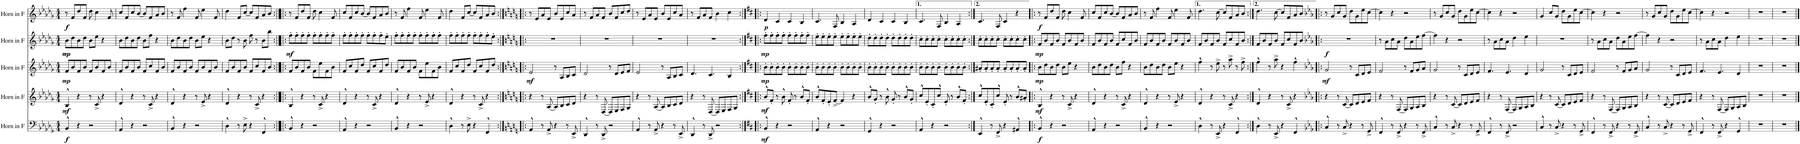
**kern	**dynam	**kern	**dynam	**kern	**dynam	**kern	**dynam	**kern	**dynam
*part5	*part5	*part4	*part4	*part3	*part3	*part2	*part2	*part1	*part1
*staff5	*staff5	*staff4	*staff4	*staff3	*staff3	*staff2	*staff2	*staff1	*staff1
*I"Horn in F	*	*I"Horn in F	*	*I"Horn in F	*	*I"Horn in F	*	*I"Horn in F	*
*clefF4	*	*clefG2	*	*clefG2	*	*clefG2	*	*clefG2	*
*Trd4c7	*	*Trd4c7	*	*Trd4c7	*	*Trd4c7	*	*Trd4c7	*
*k[b-e-a-d-g-]	*	*k[b-e-a-d-g-]	*	*k[b-e-a-d-g-]	*	*k[b-e-a-d-g-]	*	*k[b-e-a-d-g-]	*
*M4/4	*	*M4/4	*	*M4/4	*	*M4/4	*	*M4/4	*
=1	=1	=1	=1	=1	=1	=1	=1	=1	=1
!	!LO:DY:b	!	!LO:DY:b	!	!LO:DY:b	!	!LO:DY:b	!	!
!	!	!	!	!	!	!	!LO:DY:n=1:b	!	!LO:DY:b
4BB-^^/	f	4B-^^/	mf	8f/L	mp	8b-\L	mp mp	8r	f
.	.	.	.	8b-/	.	8dd-\	.	8f/L	.
4r	.	4r	.	8f/	.	8b-\	.	8dd-/	.
.	.	.	.	8b-/J	.	8dd-\J	.	8f/J	.
2r	.	8r	.	8f/L	.	8b-\L	.	8dd-\	.
.	.	8c^/	.	8b-/	.	8ee-\J	.	4cc\	.
.	.	4r	.	8f/	.	4r	.	.	.
.	.	.	.	8b-/J	.	.	.	8f/	.
=2	=2	=2	=2	=2	=2	=2	=2	=2	=2
4AA-^^/	.	4d-^^/	.	8f/L	.	8b-\L	.	8cc/L	.
.	.	.	.	8b-/	.	8dd-\	.	8f/	.
4r	.	4r	.	8f/	.	8b-\	.	8cc/	.
.	.	.	.	8b-/J	.	8dd-\J	.	[8b-/J	.
2r	.	8r	.	8f/L	.	8b-\L	.	8b-/L]	.
.	.	8c^/	.	8cc/	.	8ff\J	.	8f/	.
.	.	4r	.	8f/	.	4r	.	8a-/	.
.	.	.	.	8b-/J	.	.	.	8b-/J	.
=3	=3	=3	=3	=3	=3	=3	=3	=3	=3
4BB-^^/	.	4d-^^/	.	8f/L	.	8b-\L	.	8r	.
.	.	.	.	8b-/	.	8dd-\	.	8f/	.
4r	.	4r	.	8f/	.	8b-\	.	4ff\	.
.	.	.	.	8b-/J	.	8dd-\J	.	.	.
2r	.	8r	.	8f/L	.	8b-\L	.	8f/	.
.	.	8e-^/	.	8b-/	.	8ee-\J	.	4ee-\	.
.	.	4r	.	8f/	.	4r	.	.	.
.	.	.	.	8b-/J	.	.	.	8f/	.
=4	=4	=4	=4	=4	=4	=4	=4	=4	=4
4D-^^\	.	4d-^^/	.	8f/L	.	8b-\L	.	4dd-\	.
.	.	.	.	8b-/	.	8dd-\J	.	.	.
8r	.	4r	.	8f/	.	8r	.	8f/L	.
8E-^\	.	.	.	8b-/J	.	8b-\	.	[8cc/J	.
4r	.	8r	.	8f/L	.	8ff\	.	8cc/L]	.
.	.	8c^/	.	8cc/	.	8r	.	8f/	.
4FF^^/	.	4r	.	8f/	.	8b-\L	.	8a-/	.
.	.	.	.	8b-/J	.	8bb-\J	.	8b-/J	.
=5:|!|:	=5:|!|:	=5:|!|:	=5:|!|:	=5:|!|:	=5:|!|:	=5:|!|:	=5:|!|:	=5:|!|:	=5:|!|:
!	!	!	!	!	!	!	!LO:DY:b	!	!
4BB-^^/	.	4B-^^/	.	8f/L	.	8ff'\L	mf	8r	.
.	.	.	.	8b-/	.	8ff'\	.	8f/L	.
4r	.	4r	.	8f/	.	8ff'\	.	8dd-/	.
.	.	.	.	8b-/J	.	8ff'\J	.	8f/J	.
2r	.	8r	.	8f\L	.	8ff'\L	.	8dd-\	.
.	.	8c^/	.	8ee-\	.	8ff'\	.	4cc\	.
.	.	4r	.	8f\	.	8ff'\	.	.	.
.	.	.	.	8b-\J	.	8ff'\J	.	8f/	.
=6	=6	=6	=6	=6	=6	=6	=6	=6	=6
4AA-^^/	.	4d-^^/	.	8f/L	.	8ff'\L	.	8cc/L	.
.	.	.	.	8cc/	.	8ff'\	.	8f/	.
4r	.	4r	.	8f/	.	8ff'\	.	8cc/	.
.	.	.	.	8dd-/J	.	8ff'\J	.	[8b-/J	.
2r	.	8r	.	8f/L	.	8ff'\L	.	8b-/L]	.
.	.	8c^/	.	8cc/	.	8ff'\	.	8f/	.
.	.	4r	.	8f/	.	8ff'\	.	8a-/	.
.	.	.	.	8dd-/J	.	8ee-'\J	.	8b-/J	.
=7	=7	=7	=7	=7	=7	=7	=7	=7	=7
4BB-^^/	.	4d-^^/	.	8f/L	.	8ff'\L	.	8r	.
.	.	.	.	8b-/	.	8ff'\	.	8f/	.
4r	.	4r	.	8f/	.	8ff'\	.	4ff\	.
.	.	.	.	8b-/J	.	8ff'\J	.	.	.
2r	.	8r	.	8f\L	.	8ff'\L	.	8f/	.
.	.	8e-^/	.	8ee-\	.	8ff'\	.	4ee-\	.
.	.	4r	.	8f\	.	8ff'\	.	.	.
.	.	.	.	8b-\J	.	8ff'\J	.	8f/	.
=8	=8	=8	=8	=8	=8	=8	=8	=8	=8
4D-^^\	.	4d-^^/	.	8f/L	.	8ff'\L	.	4dd-\	.
.	.	.	.	8cc/	.	8ff'\	.	.	.
8r	.	4r	.	8f/	.	8ff'\	.	8f/L	.
8E-^\	.	.	.	8dd-/J	.	8ff'\J	.	[8cc/J	.
4r	.	8r	.	8f/L	.	8ff'\L	.	8cc/L]	.
.	.	8c^/	.	8cc/	.	8ff'\	.	8f/	.
4FF^^/	.	4r	.	8f/	.	8ff'\	.	8a-/	.
.	.	.	.	8dd-/J	.	8ee-'\J	.	8b-/J	.
=9:|!|:	=9:|!|:	=9:|!|:	=9:|!|:	=9:|!|:	=9:|!|:	=9:|!|:	=9:|!|:	=9:|!|:	=9:|!|:
*k[]	*	*k[]	*	*k[]	*	*k[]	*	*k[]	*
!	!	!	!	!	!LO:DY:b	!	!	!	!
4AA^^/	.	4r	.	2e/	mf	1r	.	8r	.
.	.	.	.	.	.	.	.	8e/L	.
8r	.	8r	.	.	.	.	.	8a/	.
8AA^/	.	[8A/	.	.	.	.	.	8e/J	.
4r	.	8A/L]	.	8r	.	.	.	8b/L	.
.	.	8B/	.	8A/L	.	.	.	8e/	.
8r	.	8c/	.	8B/	.	.	.	8cc/	.
8EE^/	.	8d/J	.	8c/J	.	.	.	8a/J	.
=10	=10	=10	=10	=10	=10	=10	=10	=10	=10
4DD^^/	.	4r	.	2d/	.	1r	.	8r	.
.	.	.	.	.	.	.	.	8f/L	.
8r	.	8r	.	.	.	.	.	8a/	.
8DD^/	.	[8D/	.	.	.	.	.	8f/J	.
2r	.	8D/L]	.	8r	.	.	.	8b/L	.
.	.	8E/	.	8d/L	.	.	.	8f/	.
.	.	8F/	.	8e/	.	.	.	8cc/	.
.	.	8G/J	.	8f/J	.	.	.	8dd/J	.
=11	=11	=11	=11	=11	=11	=11	=11	=11	=11
4AA^^/	.	4r	.	2e/	.	1r	.	8r	.
.	.	.	.	.	.	.	.	8e/L	.
8r	.	8r	.	.	.	.	.	8a/	.
8AA^/	.	[8A/	.	.	.	.	.	8e/J	.
4r	.	8A/L]	.	8r	.	.	.	8b/L	.
.	.	8B/	.	8A/L	.	.	.	8e/	.
8r	.	8c/	.	8B/	.	.	.	8cc/	.
8EE^/	.	8d/J	.	8c/J	.	.	.	8a/J	.
=12	=12	=12	=12	=12	=12	=12	=12	=12	=12
4DD^^/	.	4r	.	4.d/	.	1r	.	8r	.
.	.	.	.	.	.	.	.	8f/L	.
8r	.	8r	.	.	.	.	.	8a/	.
8DD^/	.	[8D/	.	4.c/	.	.	.	8f/J	.
2r	.	8D/L]	.	.	.	.	.	4b\	.
.	.	8E/	.	.	.	.	.	.	.
.	.	8F/	.	4B/	.	.	.	4cc\	.
.	.	8G/J	.	.	.	.	.	.	.
=13:|!|:	=13:|!|:	=13:|!|:	=13:|!|:	=13:|!|:	=13:|!|:	=13:|!|:	=13:|!|:	=13:|!|:	=13:|!|:
*k[f#c#]	*	*k[f#c#]	*	*k[f#c#]	*	*k[f#c#]	*	*k[f#c#]	*
!	!LO:DY:b	!	!LO:DY:b	!	!LO:DY:b	!	!LO:DY:b	!	!LO:DY:b
4BB^^/	mf	8b^^/L	mf	8b'\L	mp	8ff#'\L	mp	4d/	p
.	.	8f#'/J	.	8b'\	.	8ff#'\	.	.	.
4r	.	8r	.	8b'\	.	8ff#'\	.	4c#/	.
.	.	8b^^\	.	8b'\J	.	8ff#'\J	.	.	.
2r	.	8f#'/	.	8b'\L	.	8ff#'\L	.	4c#/	.
.	.	8r	.	8b'\	.	8ff#'\	.	.	.
.	.	8b^^/L	.	8b'\	.	8ff#'\	.	4B/	.
.	.	8f#'/J	.	8b'\J	.	8ff#'\J	.	.	.
=14	=14	=14	=14	=14	=14	=14	=14	=14	=14
4AA^^/	.	8b^^/L	.	8b'\L	.	8ee'\L	.	4.c#/	.
.	.	8f#'/	.	8b'\	.	8ee'\	.	.	.
4r	.	8e'/	.	8b'\	.	8ee'\	.	.	.
.	.	[8f#^/J	.	8b'\J	.	8ee'\J	.	8F#/	.
2r	.	4f#/]	.	8b'\L	.	8ee'\L	.	4B/	.
.	.	.	.	8b'\	.	8ee'\	.	.	.
.	.	4r	.	8b'\	.	8ee'\	.	4A/	.
.	.	.	.	8b'\J	.	8ee'\J	.	.	.
=15	=15	=15	=15	=15	=15	=15	=15	=15	=15
4GG^^/	.	8b^^/L	.	8b'\L	.	8dd'\L	.	4d/	.
.	.	8g'/J	.	8b'\	.	8dd'\	.	.	.
4r	.	8r	.	8b'\	.	8dd'\	.	4c#/	.
.	.	8b^^\	.	8b'\J	.	8dd'\J	.	.	.
2r	.	8g'/	.	8b'\L	.	8dd'\L	.	4c#/	.
.	.	8r	.	8b'\	.	8dd'\	.	.	.
.	.	8b^^/L	.	8b'\	.	8dd'\	.	4B/	.
.	.	8g'/J	.	8b'\J	.	8dd'\J	.	.	.
=16	=16	=16	=16	=16	=16	=16	=16	=16	=16
4AA^^/	.	8cc#^^/L	.	8b'\L	.	8cc#'\L	.	4.c#/	.
.	.	8e'/	.	8b'\	.	8cc#'\	.	.	.
4r	.	8c#'/	.	8b'\	.	8cc#'\	.	.	.
.	.	8cc#^^/J	.	8b'\J	.	8cc#'\J	.	8F#/	.
2r	.	8e'/	.	8b'\L	.	8cc#'\L	.	4B/	.
.	.	8r	.	8b'\	.	8cc#'\	.	.	.
.	.	8b^^/L	.	8b'\	.	8cc#'\	.	4A/	.
.	.	8f#'/J	.	8b'\J	.	8cc#'\J	.	.	.
=17:|!	=17:|!	=17:|!	=17:|!	=17:|!	=17:|!	=17:|!	=17:|!	=17:|!	=17:|!
4EE^^/	.	8cc#^^/L	.	8a#X'/L	.	8cc#'\L	.	4.c#/	.
.	.	8e'/	.	8a#'/	.	8cc#'\	.	.	.
8r	.	8c#'/	.	8a#'/	.	8cc#'\	.	.	.
8FF#^/	.	8cc#^^/J	.	8a#'/J	.	8cc#'\J	.	8F#/	.
4r	.	8e'/	.	8a#'/L	.	8cc#'\L	.	4c#/	.
.	.	8r	.	8a#'/	.	8cc#'\	.	.	.
4AA#X^^/	.	8b^^/L	.	8a#'/	.	8cc#'\	.	4r	.
.	.	8a#X'/J	.	8a#'/J	.	8cc#'\J	.	.	.
=18!|:	=18!|:	=18!|:	=18!|:	=18!|:	=18!|:	=18!|:	=18!|:	=18!|:	=18!|:
!	!LO:DY:b	!	!LO:DY:b	!	!LO:DY:b	!	!LO:DY:b	!	!LO:DY:b
4BB^^/	f	4B^^/	mf	8b\L	mp	8f#/L	mp	8r	f
.	.	.	.	8dd\	.	8b/	.	8f#/L	.
4r	.	4r	.	8b\	.	8f#/	.	8dd/	.
.	.	.	.	8dd\J	.	8b/J	.	8f#/J	.
2r	.	8r	.	8b\L	.	8f#/L	.	8dd\	.
.	.	8c#^/	.	8ee\J	.	8b/	.	4cc#\	.
.	.	4r	.	4r	.	8f#/	.	.	.
.	.	.	.	.	.	8b/J	.	8f#/	.
=19	=19	=19	=19	=19	=19	=19	=19	=19	=19
4AA^^/	.	4d^^/	.	8b\L	.	8f#/L	.	8cc#/L	.
.	.	.	.	8dd\	.	8b/	.	8f#/	.
4r	.	4r	.	8b\	.	8f#/	.	8cc#/	.
.	.	.	.	8dd\J	.	8b/J	.	[8b/J	.
2r	.	8r	.	8b\L	.	8f#/L	.	8b/L]	.
.	.	8c#^/	.	8ff#\J	.	8cc#/	.	8f#/	.
.	.	4r	.	4r	.	8f#/	.	8a/	.
.	.	.	.	.	.	8b/J	.	8b/J	.
=20	=20	=20	=20	=20	=20	=20	=20	=20	=20
4BB^^/	.	4d^^/	.	8b\L	.	8f#/L	.	8r	.
.	.	.	.	8dd\	.	8b/	.	8f#/	.
4r	.	4r	.	8b\	.	8f#/	.	4ff#\	.
.	.	.	.	8dd\J	.	8b/J	.	.	.
2r	.	8r	.	8b\L	.	8f#/L	.	8f#/	.
.	.	8e^/	.	8ee\J	.	8b/	.	4ee\	.
.	.	4r	.	4r	.	8f#/	.	.	.
.	.	.	.	.	.	8b/J	.	8f#/	.
=21	=21	=21	=21	=21	=21	=21	=21	=21	=21
4D^^\	.	4d^^/	.	4ff#^^\	.	8f#/L	.	4.dd\	.
.	.	.	.	.	.	8b/	.	.	.
8r	.	4r	.	8r	.	8f#/	.	.	.
8EE^/	.	.	.	8ee^\	.	8b/J	.	[8cc#\	.
4r	.	8r	.	8r	.	8f#/L	.	8cc#/L]	.
.	.	8c#^/	.	8aa^\	.	8cc#/	.	8f#/	.
4FF#^^/	.	4r	.	8r	.	8f#/	.	8a/	.
.	.	.	.	8ff#^\	.	8b/J	.	8b/J	.
=22:|!	=22:|!	=22:|!	=22:|!	=22:|!	=22:|!	=22:|!	=22:|!	=22:|!	=22:|!
4D^^\	.	4d^^/	.	4ff#^^\	.	8f#/L	.	4.dd\	.
.	.	.	.	.	.	8b/	.	.	.
8r	.	4r	.	8r	.	8f#/	.	.	.
8EE^/	.	.	.	8aa^\	.	8b/J	.	[8cc#\	.
4r	.	8r	.	4r	.	8f#/L	.	8cc#/L]	.
.	.	8c#^/	.	.	.	8cc#/	.	8f#/	.
4FF#^^/	.	4r	.	4ff#^^\	.	8f#/	.	8a/	.
.	.	.	.	.	.	8b/J	.	8b/J	.
=23!|:	=23!|:	=23!|:	=23!|:	=23!|:	=23!|:	=23!|:	=23!|:	=23!|:	=23!|:
*k[b-e-a-]	*	*k[b-e-a-]	*	*k[b-e-a-]	*	*k[b-e-a-]	*	*k[b-e-a-]	*
!	!	!	!	!	!LO:DY:b	!	!LO:DY:b	!	!
4C^^/	.	4r	.	2g/	mf	1r	f	8r	.
.	.	.	.	.	.	.	.	8g/L	.
8r	.	8r	.	.	.	.	.	8cc/	.
8C^/	.	[8c/	.	.	.	.	.	8g/J	.
4r	.	8c/L]	.	8r	.	.	.	8dd\L	.
.	.	8d/	.	8c/L	.	.	.	8g\	.
8r	.	8e-/	.	8d/	.	.	.	8ee-\	.
8GG^/	.	8f/J	.	8e-/J	.	.	.	[8cc\J	.
=24	=24	=24	=24	=24	=24	=24	=24	=24	=24
4FF^^/	.	4r	.	2f/	.	8r	.	4cc\]	.
.	.	.	.	.	.	8a-\L	.	.	.
8r	.	8r	.	.	.	8cc\	.	4r	.
8FF^/	.	[8F/	.	.	.	8a-\J	.	.	.
4r	.	8F/L]	.	8r	.	8dd\L	.	2r	.
.	.	8G/	.	8f/L	.	8a-\	.	.	.
8r	.	8A-/	.	8g/	.	8ee-\	.	.	.
8FF^/	.	8B-/J	.	8a-/J	.	[8ff\J	.	.	.
=25	=25	=25	=25	=25	=25	=25	=25	=25	=25
4C^^/	.	4r	.	2g/	.	4ff\]	.	8r	.
.	.	.	.	.	.	.	.	8g/L	.
8r	.	8r	.	.	.	4r	.	8cc/	.
8C^/	.	[8c/	.	.	.	.	.	8g/J	.
4r	.	8c/L]	.	8r	.	2r	.	8dd\L	.
.	.	8d/	.	8c/L	.	.	.	8g\	.
8r	.	8e-/	.	8d/	.	.	.	8ee-\	.
8GG^/	.	8f/J	.	8e-/J	.	.	.	[8cc\J	.
=26	=26	=26	=26	=26	=26	=26	=26	=26	=26
4FF^^/	.	4r	.	4.f/	.	8r	.	4cc\]	.
.	.	.	.	.	.	8a-\L	.	.	.
8r	.	8r	.	.	.	8cc\	.	4r	.
8FF^/	.	[8F/	.	4.e-/	.	8a-\J	.	.	.
2r	.	8F/L]	.	.	.	4dd\	.	2r	.
.	.	8G/	.	.	.	.	.	.	.
.	.	8A-/	.	4d/	.	4ee-\	.	.	.
.	.	8B-/J	.	.	.	.	.	.	.
=27	=27	=27	=27	=27	=27	=27	=27	=27	=27
4C^^/	.	4r	.	2g/	.	1r	.	4g/	.
8r	.	8r	.	.	.	.	.	8cc/L	.
8C^/	.	[8c/	.	.	.	.	.	8g/J	.
4r	.	8c/L]	.	8r	.	.	.	8dd\L	.
.	.	8d/	.	8c/L	.	.	.	8g\	.
8r	.	8e-/	.	8d/	.	.	.	8ee-\	.
8GG^/	.	8f/J	.	8e-/J	.	.	.	[8cc\J	.
=28	=28	=28	=28	=28	=28	=28	=28	=28	=28
4FF^^/	.	4r	.	2f/	.	8r	.	4cc\]	.
.	.	.	.	.	.	8a-\L	.	.	.
8r	.	8r	.	.	.	8cc\	.	4r	.
8FF^/	.	[8F/	.	.	.	8a-\J	.	.	.
4r	.	8F/L]	.	8r	.	8dd\L	.	2r	.
.	.	8G/	.	8f/L	.	8a-\	.	.	.
8r	.	8A-/	.	8g/	.	8ee-\	.	.	.
8FF^/	.	8B-/J	.	8a-/J	.	[8ff\J	.	.	.
=29	=29	=29	=29	=29	=29	=29	=29	=29	=29
4C^^/	.	4r	.	2g/	.	4ff\]	.	8r	.
.	.	.	.	.	.	.	.	8g/L	.
8r	.	8r	.	.	.	4r	.	8cc/	.
8C^/	.	[8c/	.	.	.	.	.	8g/J	.
4r	.	8c/L]	.	8r	.	2r	.	8dd\L	.
.	.	8d/	.	8c/L	.	.	.	8g\	.
8r	.	8e-/	.	8d/	.	.	.	8ee-\	.
8GG^/	.	8f/J	.	8e-/J	.	.	.	[8cc\J	.
=30	=30	=30	=30	=30	=30	=30	=30	=30	=30
4FF^^/	.	4r	.	4.f/	.	8r	.	4cc\]	.
.	.	.	.	.	.	8a-\L	.	.	.
8r	.	8r	.	.	.	8cc\	.	4r	.
8FF^/	.	[8F/	.	4.e-/	.	8a-\J	.	.	.
4r	.	8F/L]	.	.	.	4dd\	.	2r	.
.	.	8G/	.	.	.	.	.	.	.
4GG^^/	.	8A-/	.	4d/	.	4ee-\	.	.	.
.	.	8B-/J	.	.	.	.	.	.	.
=31	=31	=31	=31	=31	=31	=31	=31	=31	=31
1r	.	1r	.	1r	.	1r	.	1r	.
=32	=32	=32	=32	=32	=32	=32	=32	=32	=32
1r	.	1r	.	1r	.	1r	.	1r	.
==	==	==	==	==	==	==	==	==	==
*-	*-	*-	*-	*-	*-	*-	*-	*-	*-
